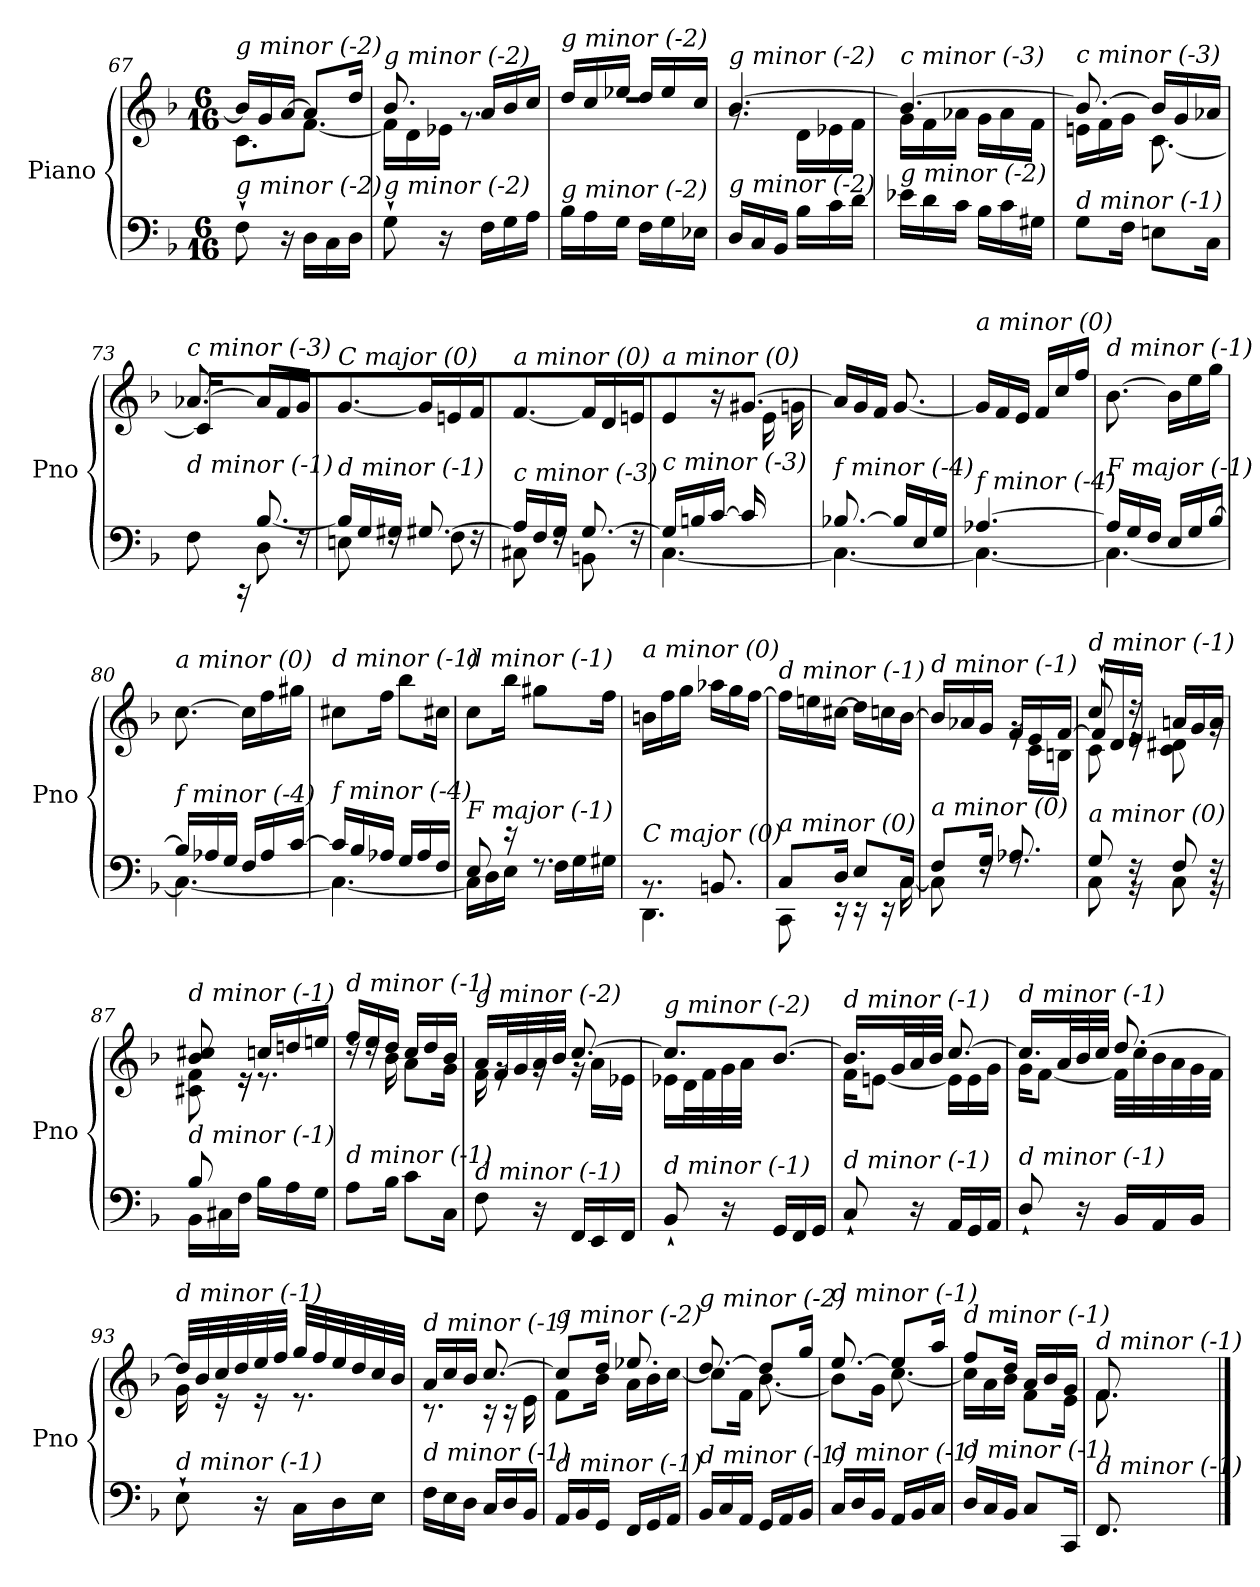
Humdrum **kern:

**kern	**kern
*part1	*part1
*staff2	*staff1
*I"Piano	*
*I'Pno	*
!!LO:PB:g=z
*clefF4	*clefG2
*k[b-]	*k[b-]
*M6/16	*M6/16
=67	=67
*	*^
!	!LO:TX:i:t=g minor (-2)	!
!LO:TX:i:t=g minor (-2)	!	!
8F`\	16b-/LL]	8.c\L
.	16g/	.
16r	[16a/JJ	.
16D\LL	8a/L]	[8.f\J
16C\	.	.
16D\JJ	16dd/Jk	.
=68	=68	=68
!	!LO:TX:i:t=g minor (-2)	!
!LO:TX:i:t=g minor (-2)	!	!
8G`\	8.b-/	16f\LL]
.	.	16d\
16r	.	16e-X\JJ
16F\LL	16a/LL	8.rg
16G\	16b-/	.
16A\JJ	16cc/JJ	.
=69	=69	=69
!	!LO:TX:i:t=g minor (-2)	!
!LO:TX:i:t=g minor (-2)	!	!
16B-\LL	16dd/LL	4.rdd
16A\	16cc/	.
16G\JJ	16ee-X/JJ	.
16F\LL	16dd/LL	.
16G\	16ee-/	.
16E-X\JJ	16cc/JJ	.
=70	=70	=70
!	!LO:TX:i:t=g minor (-2)	!
!LO:TX:i:t=g minor (-2)	!	!
16D/LL	[4.b-/	8.rg
16C/	.	.
16BB-/JJ	.	.
16B-\LL	.	16d\LL
16c\	.	16e-X\
16d\JJ	.	16f\JJ
=71	=71	=71
!	!LO:TX:i:t=c minor (-3)	!
!LO:TX:i:t=g minor (-2)	!	!
16e-X\LL	4.b-/_	16g\LL
16d\	.	16f\
16c\JJ	.	16a-X\JJ
16B-\LL	.	16g\LL
16c\	.	16a-\
16G#Xi\JJ	.	16f\JJ
=72	=72	=72
!	!LO:TX:i:t=c minor (-3)	!
!LO:TX:i:t=d minor (-1)	!	!
8G\L	8.b-/_	16en\LL
.	.	16f\
16F\Jk	.	16g\JJ
8En\L	16b-/LL]	[8.c\
.	16g/	.
16C\Jk	16a-X/JJ	.
!!LO:LB:g=z
=73	=73	=73
*^	*	*^
*	*^	*	*	*
!	!	!	!LO:TX:i:t=c minor (-3)	!	!
!LO:TX:i:t=d minor (-1)	!	!	!	!	!
16ryy	8F\	8.ryy	[8.a-X/	16c\LL]	8.ryy
16G#Xi/	.	.	.	8ryy	.
16B-/JJ	16rCC	.	.	.	.
8.ryy	[8.B-/	8D\	16a-/LL]	8.ryy	8.ryy
.	.	.	16f/	.	.
.	.	16rF	16g/JJ	.	.
*	*	*	*v	*v	*v
=74	=74	=74	=74
!	!	!	!LO:TX:i:t=C major (0)
!LO:TX:i:t=d minor (-1)	!	!	!
*	*v	*v	*
16B-/LL]	8En\	[8.g/
16G/	.	.
16G#Xi/JJ	16rF	.
[8.G#Xi/	8F\	16g/LL]
.	.	16en/
.	16rF	16f/JJ
=75	=75	=75
!	!	!LO:TX:i:t=a minor (0)
!LO:TX:i:t=c minor (-3)	!	!
16A-/LL]	8C#Xi\	[8.f/
16F/	.	.
16G/JJ	16rF	.
[8.G/	8BBn\	16f/LL]
.	.	16d/
.	16rF	16en/JJ
=76	=76	=76
*	*	*^
!	!	!LO:TX:i:t=a minor (0)	!
!LO:TX:i:t=c minor (-3)	!	!	!
16G/LL]	[4.C\	8e/	4ryy
16Bn/	.	.	.
[16c/JJ	.	16r	.
16c/LL]	.	[8.g#Xi/	.
8ryy	.	.	16e\
.	.	.	16g\JJ
=77	=77	=77	=77
!	!	!LO:TX:i:t=a minor (0)	!
!LO:TX:i:t=f minor (-4)	!	!	!
*	*	*v	*v
[8.B-X/	4.C\_	16a-/LL]
.	.	16g/
.	.	16f/JJ
16B-/LL]	.	[8.g/
16E/	.	.
16G/JJ	.	.
=78	=78	=78
!	!	!LO:TX:i:t=a minor (0)
!LO:TX:i:t=f minor (-4)	!	!
[4.A-X/	4.C\_	16g/LL]
.	.	16f/
.	.	16e/JJ
.	.	16f/LL
.	.	16cc/
.	.	16ff/JJ
!!LO:LB:g=z
=79	=79	=79
!	!	!LO:TX:i:t=d minor (-1)
!LO:TX:i:t=F major (-1)	!	!
16A-/LL]	4.C\_	[8.b-\
16G/	.	.
16F/JJ	.	.
16E/LL	.	16b-\LL]
16G/	.	16ee\
[16B-/JJ	.	16gg\JJ
=80	=80	=80
!	!	!LO:TX:i:t=a minor (0)
!LO:TX:i:t=f minor (-4)	!	!
16B-/LL]	4.C\_	[8.cc\
16A-X/	.	.
16G/JJ	.	.
16F/LL	.	16cc\LL]
16A-/	.	16ff\
[16c/JJ	.	16gg#Xi\JJ
=81	=81	=81
!	!	!LO:TX:i:t=d minor (-1)
!LO:TX:i:t=f minor (-4)	!	!
16c/LL]	4.C\_	8cc#Xi\L
16B-/	.	.
16A-X/JJ	.	16ff\Jk
16G/LL	.	8bb-\L
16A-/	.	.
16F/JJ	.	16cc#Xi\Jk
=82	=82	=82
!	!	!LO:TX:i:t=d minor (-1)
!LO:TX:i:t=F major (-1)	!	!
8E/	16C\LL]	8cc\L
.	16D\	.
16r	16E\JJ	16bb-\Jk
8.rF	16F\LL	8gg#Xi\L
.	16G\	.
.	16G#Xi\JJ	16ff\Jk
=83	=83	=83
!	!	!LO:TX:i:t=a minor (0)
!LO:TX:i:t=C major (0)	!	!
8.rBB	4.DD\	16bn\LL
.	.	16ff\
.	.	16gg\JJ
8.BBn/	.	16aa-Xj\LL
.	.	16gg\
.	.	[16ff\JJ
=84	=84	=84
!	!	!LO:TX:i:t=d minor (-1)
!LO:TX:i:t=a minor (0)	!	!
8C/L	8CC\	16ff\LL]
.	.	16een\
16D/Jk	16r	[16cc#Xi\JJ
8E/L	16r	16dd-\LL]
.	16r	16cc\
16C/Jk	[16C\	[16b-\JJ
!!LO:LB:g=z
=85	=85	=85
*	*^	*^
!	!	!	!LO:TX:i:t=d minor (-1)	!
!LO:TX:i:t=a minor (0)	!	!	!	!
8.ryy	8F/L	8C\]	16b-/LL]	8.ryy
.	.	.	16a-Xj/	.
.	16G/Jk	16rF	16g/JJ	.
8.ryy	8.A-Xj/	8.rF	16f/LL	16rg
.	.	.	16e/	16c\LL
.	.	.	[16f/JJ	16Bn\JJ
=86	=86	=86	=86	=86
*	*	*	*	*^
!	!	!	!LO:TX:i:t=d minor (-1)	!	!
!LO:TX:i:t=a minor (0)	!	!	!	!	!
8.ryy	8G/	8C\	8cc`/	8c\	16f/LL]
.	.	.	.	.	16d/
.	16rBB	16rF	16rdd	16re	16e/JJ
8.ryy	8F/	8C\	16an/LL	8c\ 8d#Xi\	8.ryy
.	.	.	16g/	.	.
.	16rBB	16rF	16a/JJ	16rg	.
=87	=87	=87	=87	=87	=87
!	!	!	!LO:TX:i:t=d minor (-1)	!	!
!LO:TX:i:t=d minor (-1)	!	!	!	!	!
*	*v	*v	*	*	*
8B-/	16BB-\LL	8b-/ 8cc#Xi/	8c#Xi\ 8f\	8.ryy
.	16C#Xi\	.	.	.
16ryy	16F\JJ	16re	16r	.
16B-\LL	8.ryy	16cc/LL	8.r	8.ryy
16A\	.	16ddn/	.	.
16G\JJ	.	16een/JJ	.	.
*v	*v	*	*	*
*	*	*v	*v
=88	=88	=88
!	!LO:TX:i:t=d minor (-1)	!
!LO:TX:i:t=d minor (-1)	!	!
8A\L	16ff/LL	16rdd
.	16ee/	16rdd
16B-\Jk	16dd/JJ	16b-\
8c\L	16cc/LL	8a\L
.	16dd/	.
16C\Jk	16b-/JJ	16g\Jk
=89	=89	=89
!	!LO:TX:i:t=g minor (-2)	!
!LO:TX:i:t=d minor (-1)	!	!
8F\	16a/LL	16f\
.	32f/L	16rg
.	32g/	.
16r	32a/	16rg
.	32b-/JJJ	.
16FF/LL	[8.cc/	16rg
16EE/	.	16a\LL
16FF/JJ	.	16e-X\JJ
=90	=90	=90
!	!LO:TX:i:t=g minor (-2)	!
!LO:TX:i:t=d minor (-1)	!	!
8BB-`/	8.cc/L]	16e-X\LL
.	.	32d\L
.	.	32f\
16r	.	32g\
.	.	32a\JJJ
16GG/LL	[8.b-/J	16b-\LLyy
16FF/	.	16d\
16GG/JJ	.	16f\JJ
!!LO:LB:g=z	!!
=91	=91	=91
!	!LO:TX:i:t=d minor (-1)	!
!LO:TX:i:t=d minor (-1)	!	!
8C`/	16.b-/LL]	16f\KL
.	.	[8en\J
.	32g/L	.
16r	32a/	.
.	32b-/JJJ	.
16AA/LL	[8.cc/	16e\LL]
16GG/	.	16e\
16AA/JJ	.	16g\JJ
=92	=92	=92
!	!LO:TX:i:t=d minor (-1)	!
!LO:TX:i:t=d minor (-1)	!	!
8D`/	16.cc/LL]	16g\KL
.	.	[8f\J
.	32a/L	.
16r	32b-/	.
.	32cc/JJJ	.
16BB-/LL	[8.dd/	32f\LLL]
.	.	32cc\
16AA/	.	32b-\
.	.	32a\
16BB-/JJ	.	32g\
.	.	32f\JJJ
=93	=93	=93
!	!LO:TX:i:t=d minor (-1)	!
!LO:TX:i:t=d minor (-1)	!	!
8E`\	32dd/LLL]	16g\
.	32b-/	.
.	32cc/	16r
.	32dd/	.
16r	32ee/	16r
.	32ff/JJJ	.
16C\LL	32gg/LLL	8.r
.	32ff/	.
16D\	32ee/	.
.	32dd/	.
16E\JJ	32cc/	.
.	32b-/JJJ	.
=94	=94	=94
!	!LO:TX:i:t=d minor (-1)	!
!LO:TX:i:t=d minor (-1)	!	!
16F\LL	16a/LL	8.r
16E\	16cc/	.
16D\JJ	16b-/JJ	.
16C/LL	[8.cc/	16r
16D/	.	16r
16BB-/JJ	.	16e\
!!LO:LB:g=z	!!
=95	=95	=95
!	!LO:TX:i:t=g minor (-2)	!
!LO:TX:i:t=d minor (-1)	!	!
16AA/LL	8cc/L]	8f\L
16BB-/	.	.
16GG/JJ	16dd/Jk	16b-\Jk
16FF/LL	8.ee-X/	16a\LL
16GG/	.	16b-\
16AA/JJ	.	[16cc\JJ
=96	=96	=96
!	!LO:TX:i:t=g minor (-2)	!
!LO:TX:i:t=d minor (-1)	!	!
16BB-/LL	[8.dd/	8cc\L]
16C/	.	.
16AA/JJ	.	16f\Jk
16GG/LL	8dd/L]	[8.b-\
16AA/	.	.
16BB-/JJ	16gg/Jk	.
=97	=97	=97
!	!LO:TX:i:t=d minor (-1)	!
!LO:TX:i:t=d minor (-1)	!	!
16C/LL	[8.ee/	8b-\L]
16D/	.	.
16BB-/JJ	.	16g\Jk
16AA/LL	8ee/L]	[8.cc\
16BB-/	.	.
16C/JJ	16aa/Jk	.
=98	=98	=98
!	!LO:TX:i:t=d minor (-1)	!
!LO:TX:i:t=d minor (-1)	!	!
16D/LL	8ff/L	16cc\LL]
16C/	.	16a\
16BB-/JJ	16dd/Jk	16b-\JJ
8C/L	16a/LL	8f\L
.	16b-/	.
16CC/Jk	16g/JJ	16e\Jk
=99	=99	=99
!	!LO:TX:i:t=d minor (-1)	!
!LO:TX:i:t=d minor (-1)	!	!
8.FF/	8.f/	8.f\
*	*v	*v
==	==
*-	*-
